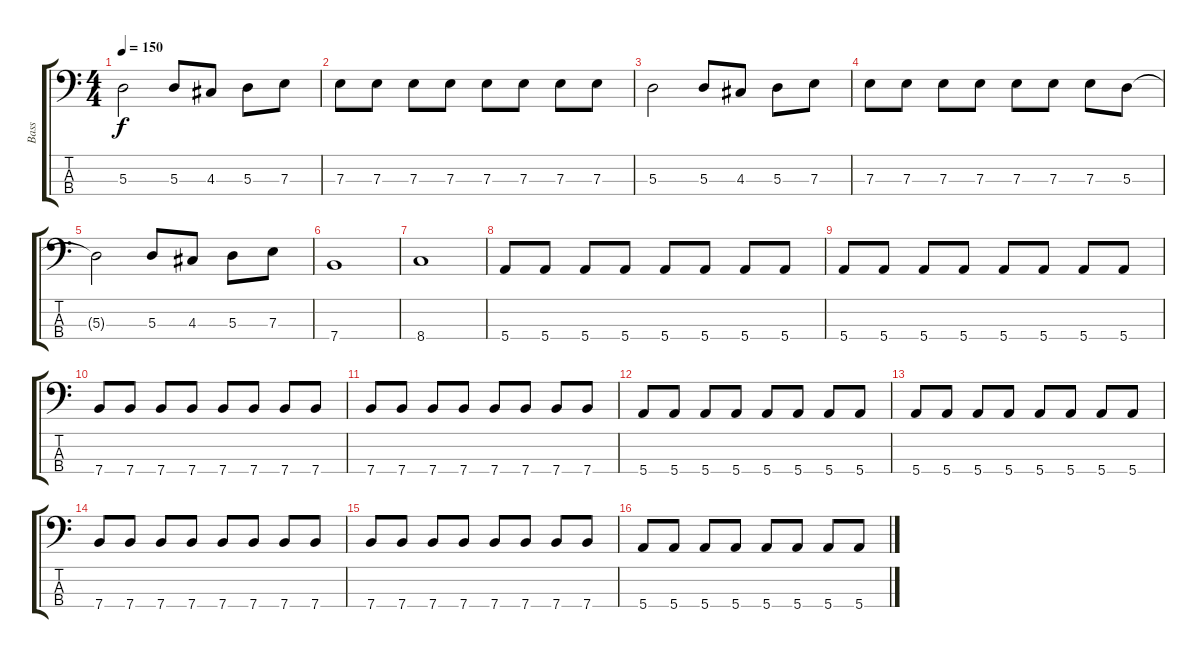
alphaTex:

\track ("Bass" "Bass") {instrument electricbasspick}
\staff {score tabs}
\tuning (G2 D2 A1 E1) {hide}
\ts (4 4)
\tempo 150
\clef f4
\ks c
5.3{t}.2{dy f} 5.3.8 4.3.8 5.3.8 7.3.8 |
7.3.8 7.3.8 7.3.8 7.3.8 7.3.8 7.3.8 7.3.8 7.3.8 |
5.3.2 5.3.8 4.3.8 5.3.8 7.3.8 |
7.3.8 7.3.8 7.3.8 7.3.8 7.3.8 7.3.8 7.3.8 5.3.8 |
5.3{t}.2 5.3.8 4.3.8 5.3.8 7.3.8 |
7.4.1 |
8.4.1 |
5.4.8 5.4.8 5.4.8 5.4.8 5.4.8 5.4.8 5.4.8 5.4.8 |
5.4.8 5.4.8 5.4.8 5.4.8 5.4.8 5.4.8 5.4.8 5.4.8 |
7.4.8 7.4.8 7.4.8 7.4.8 7.4.8 7.4.8 7.4.8 7.4.8 |
7.4.8 7.4.8 7.4.8 7.4.8 7.4.8 7.4.8 7.4.8 7.4.8 |
5.4.8 5.4.8 5.4.8 5.4.8 5.4.8 5.4.8 5.4.8 5.4.8 |
5.4.8 5.4.8 5.4.8 5.4.8 5.4.8 5.4.8 5.4.8 5.4.8 |
7.4.8 7.4.8 7.4.8 7.4.8 7.4.8 7.4.8 7.4.8 7.4.8 |
7.4.8 7.4.8 7.4.8 7.4.8 7.4.8 7.4.8 7.4.8 7.4.8 |
5.4.8 5.4.8 5.4.8 5.4.8 5.4.8 5.4.8 5.4.8 5.4.8
